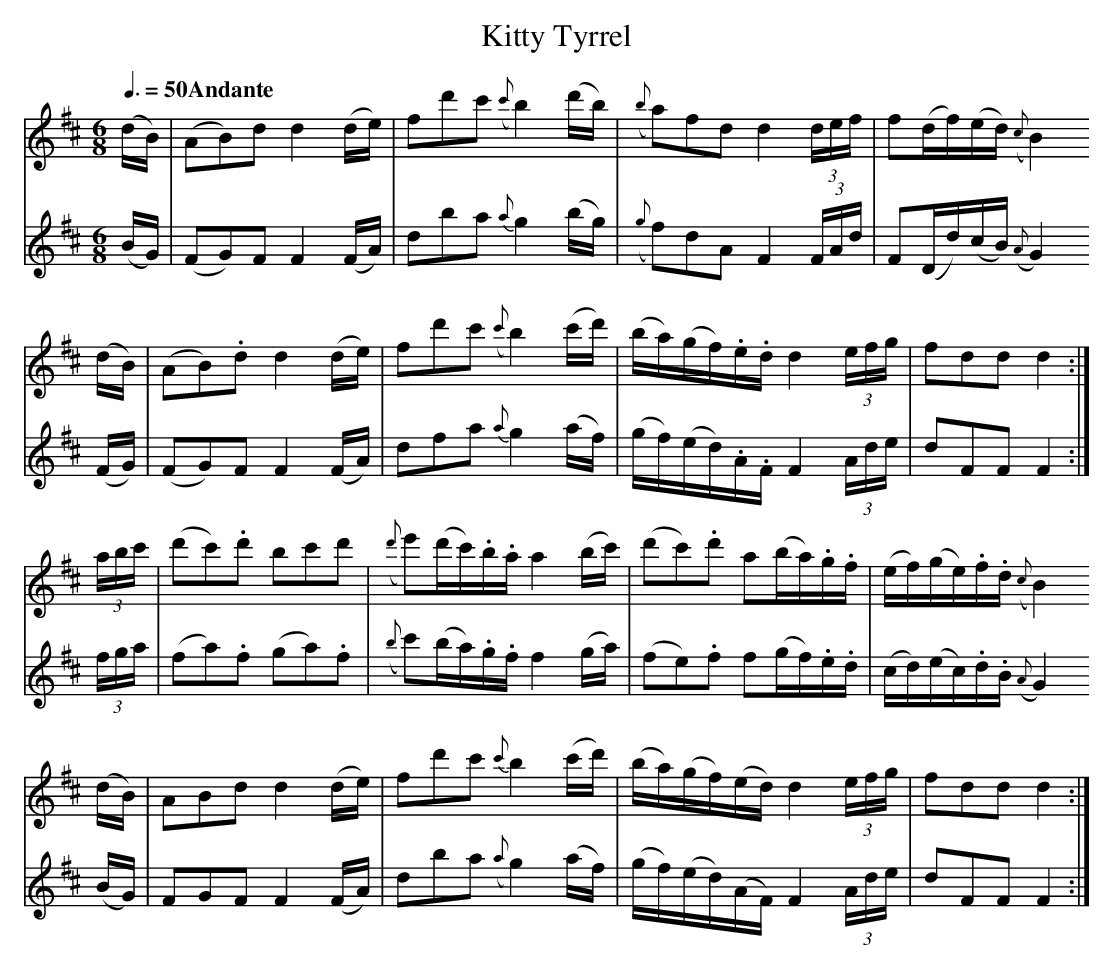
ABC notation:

X:1
T:Kitty Tyrrel
M:6/8
L:1/16
Q:3/8=50 "Andante"
K:D
[V:1]  (dB)  |   (A2B2)d2     d4  (de)  |     f2d'2c'2    ({c'}b4) \
       (d'b) |({b}a2)f2d2     d4 (3def  |     f2(df)(ed)   ({c}B4)
[V:2]  (BG)  |   (F2G2)F2     F4  (FA)  |     d2b2a2        {a}g4  \
       (bg)  |({g}f2)d2A2     F4 (3FAd  |     F2(Dd)(cB)   ({A}G4)
[V:1]  (dB)  |   (A2B2).d2    d4  (de)  |     f2d'2c'2    ({c'}b4) \
       (c'd')|   (ba)(gf).e.d d4 (3efg  |     f2d2d2           d4:|
[V:2]  (FG)  |   (F2G2)F2     F4  (FA)  |     d2f2a2        {a}g4  \
       (af)  |   (gf)(ed).A.F F4 (3Ade  |     d2F2F2           F4:|
[V:1] (3abc' |   (d'2c'2).d'2 b2c'2d'2  |({d'}e'2)(d'c').b.a   a4 \
       (bc') |   (d'2c'2).d'2 a2(ba).g.f|    (ef)(ge).f.d  ({c}B4)
[V:2] (3fga  |   (f2a2).f2   (g2a2).f2  |({b} c'2)(ba).g.f     f4 \
       (ga)  |   (f2e2).f2    f2(gf).e.d|    (cd)(ec).d.B  ({A}G4)
[V:1]  (dB)  |    A2B2d2      d4  (de)  |     f2d'2c'2     {c'}b4  \
       (c'd')|   (ba)(gf)(ed) d4 (3efg  |     f2d2d2           d4:|
[V:2]  (BG)  |    F2G2F2      F4  (FA)  |     d2b2a2       ({a}g4) \
       (af)  |   (gf)(ed)(AF) F4 (3Ade  |     d2F2F2           F4:|
